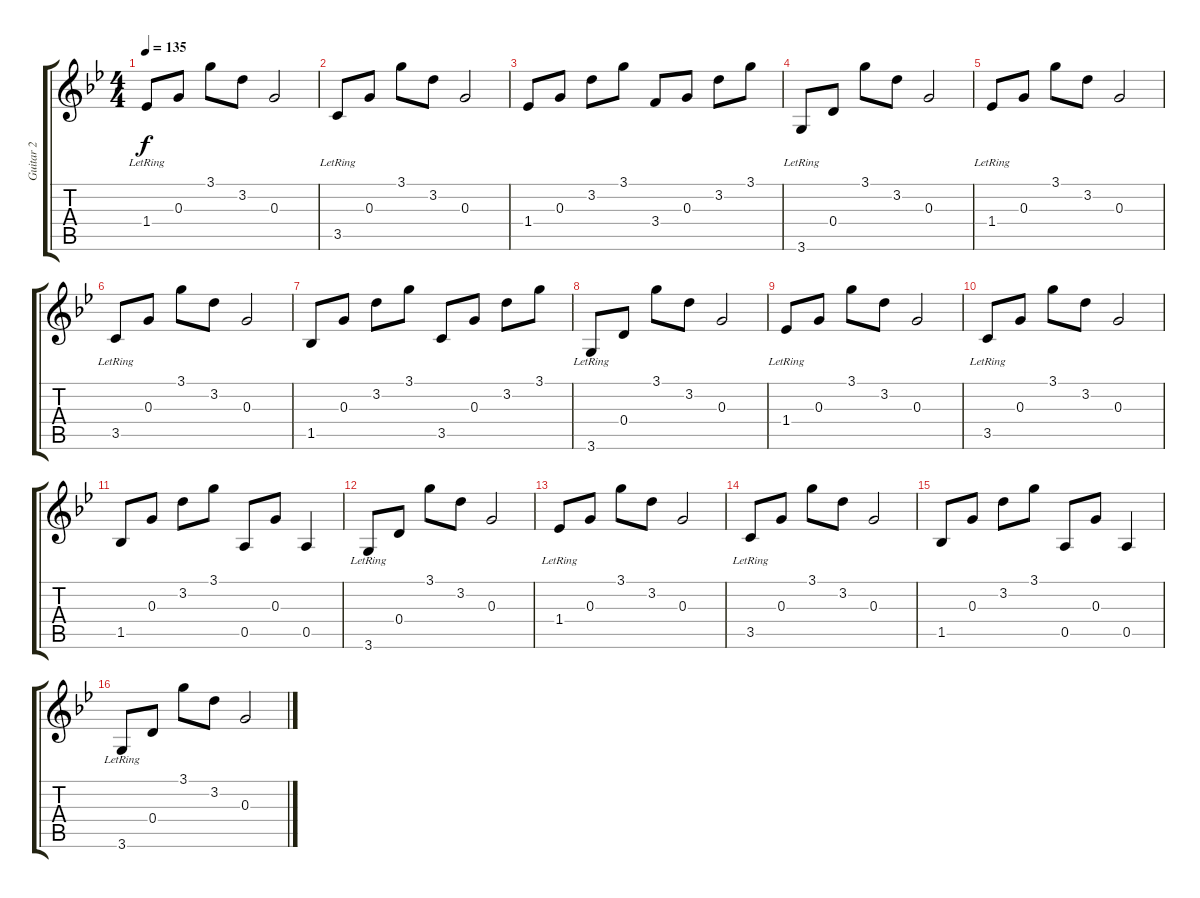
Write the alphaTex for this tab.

\track ("Guitar 2" "Guitar 2") {instrument acousticguitarsteel}
\staff {score tabs}
\tuning (E4 B3 G3 D3 A2 E2) {hide}
\ts (4 4)
\tempo 135
\clef g2
\ks bb
1.4{lr}.8{dy f} 0.3.8 3.1.8 3.2.8 0.3.2 |
3.5{lr}.8 0.3.8 3.1.8 3.2.8 0.3.2 |
1.4.8 0.3.8 3.2.8 3.1.8 3.4.8 0.3.8 3.2.8 3.1.8 |
3.6{lr}.8 0.4.8 3.1.8 3.2.8 0.3.2 |
1.4{lr}.8 0.3.8 3.1.8 3.2.8 0.3.2 |
3.5{lr}.8 0.3.8 3.1.8 3.2.8 0.3.2 |
1.5.8 0.3.8 3.2.8 3.1.8 3.5.8 0.3.8 3.2.8 3.1.8 |
3.6{lr}.8 0.4.8 3.1.8 3.2.8 0.3.2 |
1.4{lr}.8 0.3.8 3.1.8 3.2.8 0.3.2 |
3.5{lr}.8 0.3.8 3.1.8 3.2.8 0.3.2 |
1.5.8 0.3.8 3.2.8 3.1.8 0.5.8 0.3.8 0.5.4 |
3.6{lr}.8 0.4.8 3.1.8 3.2.8 0.3.2 |
1.4{lr}.8 0.3.8 3.1.8 3.2.8 0.3.2 |
3.5{lr}.8 0.3.8 3.1.8 3.2.8 0.3.2 |
1.5.8 0.3.8 3.2.8 3.1.8 0.5.8 0.3.8 0.5.4 |
3.6{lr}.8 0.4.8 3.1.8 3.2.8 0.3.2
